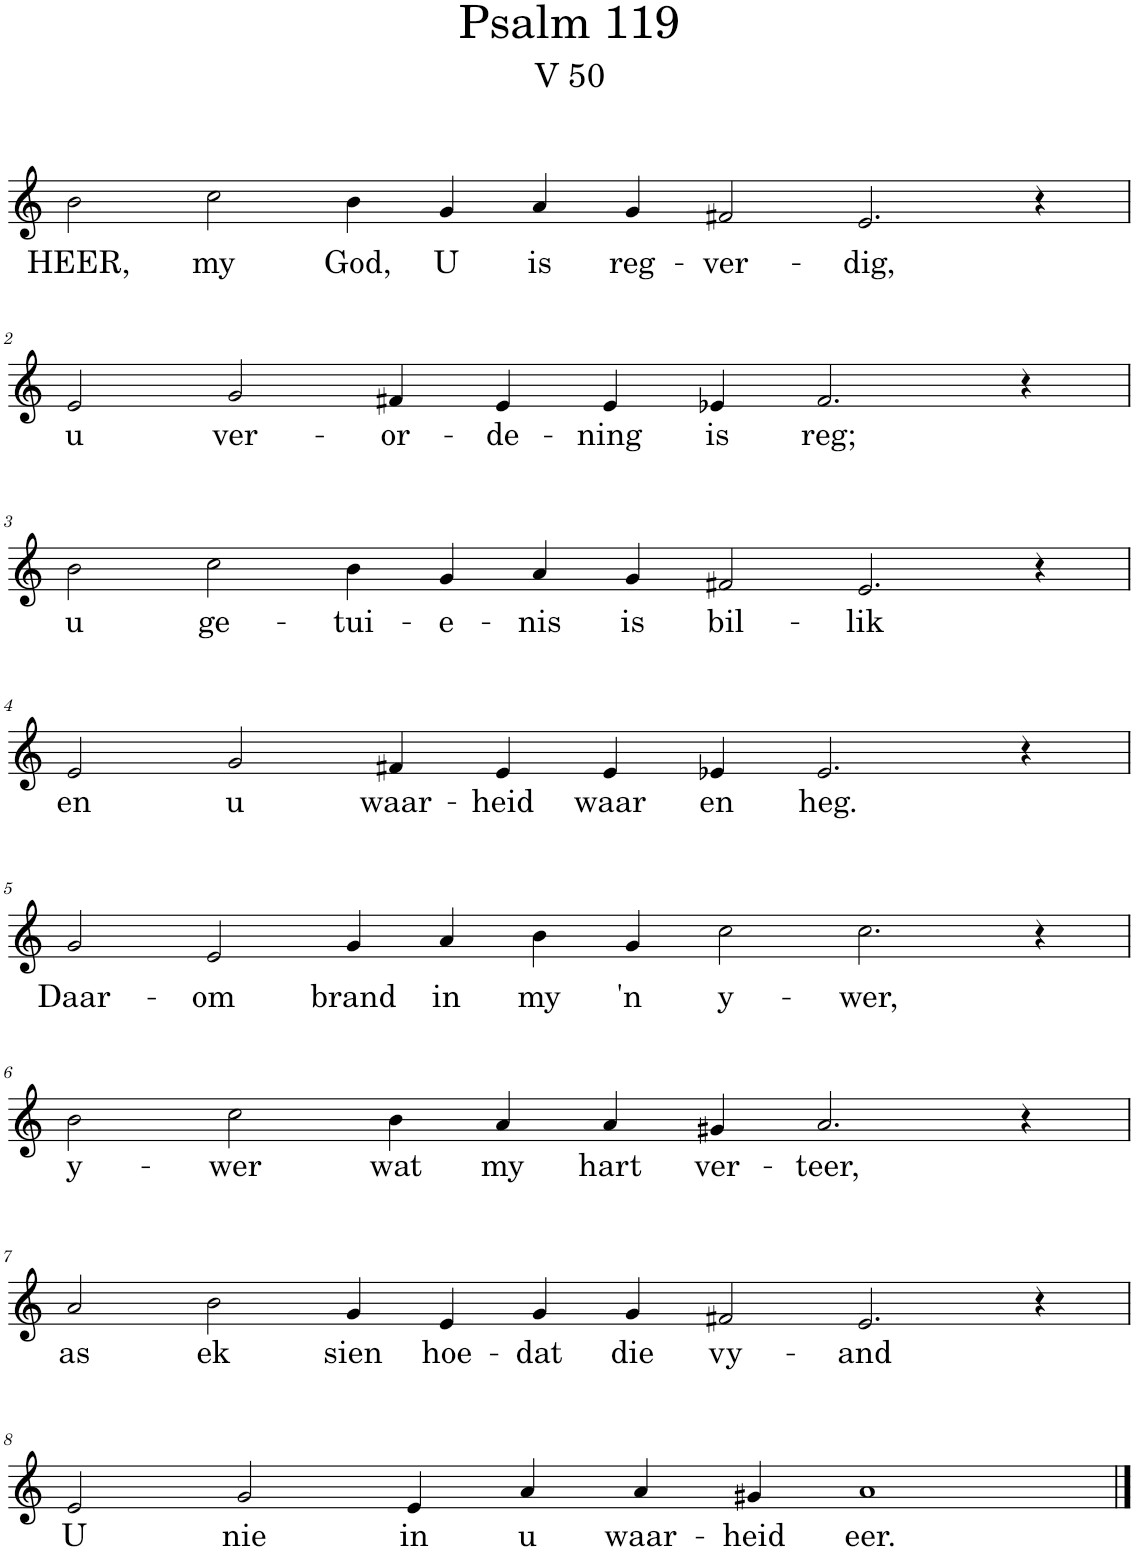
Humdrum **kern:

**kern	**text
*part1	*part1
*staff1	*staff1
*I"Pipe Organ	*
*I'Org.	*
*clefG2	*
*k[]	*
*M14/4	*
=1	=1
!	!LO:LY:b
2b\	HEER,
!	!LO:LY:b
2cc\	my
!	!LO:LY:b
4b\	God,
!	!LO:LY:b
4g/	U
!	!LO:LY:b
4a/	is
!	!LO:LY:b
4g/	reg-
!	!LO:LY:b
2f#X/	-ver-
!	!LO:LY:b
2.e/	-dig,
4r	.
!!LO:LB:g=z
=2	=2
*M12/4	*
!	!LO:LY:b
2e/	u
!	!LO:LY:b
2g/	ver-
!	!LO:LY:b
4f#X/	-or-
!	!LO:LY:b
4e/	-de-
!	!LO:LY:b
4e/	-ning
!	!LO:LY:b
4e-X/	is
!	!LO:LY:b
2.f#/	reg;
4r	.
!!LO:LB:g=z
=3	=3
*M14/4	*
!	!LO:LY:b
2b\	u
!	!LO:LY:b
2cc\	ge-
!	!LO:LY:b
4b\	-tui-
!	!LO:LY:b
4g/	-e-
!	!LO:LY:b
4a/	-nis
!	!LO:LY:b
4g/	is
!	!LO:LY:b
2f#X/	bil-
!	!LO:LY:b
2.e/	-lik
4r	.
!!LO:LB:g=z
=4	=4
*M12/4	*
!	!LO:LY:b
2e/	en
!	!LO:LY:b
2g/	u
!	!LO:LY:b
4f#X/	waar-
!	!LO:LY:b
4e/	-heid
!	!LO:LY:b
4e/	waar
!	!LO:LY:b
4e-X/	en
!	!LO:LY:b
2.e-/	heg.
4r	.
!!LO:LB:g=z
=5	=5
*M14/4	*
!	!LO:LY:b
2g/	Daar-
!	!LO:LY:b
2e/	-om
!	!LO:LY:b
4g/	brand
!	!LO:LY:b
4a/	in
!	!LO:LY:b
4b\	my
!	!LO:LY:b
4g/	'n
!	!LO:LY:b
2cc\	y-
!	!LO:LY:b
2.cc\	-wer,
4r	.
!!LO:LB:g=z
=6	=6
*M12/4	*
!	!LO:LY:b
2b\	y-
!	!LO:LY:b
2cc\	-wer
!	!LO:LY:b
4b\	wat
!	!LO:LY:b
4a/	my
!	!LO:LY:b
4a/	hart
!	!LO:LY:b
4g#X/	ver-
!	!LO:LY:b
2.a/	-teer,
4r	.
!!LO:LB:g=z
=7	=7
*M14/4	*
!	!LO:LY:b
2a/	as
!	!LO:LY:b
2b\	ek
!	!LO:LY:b
4g/	sien
!	!LO:LY:b
4e/	hoe-
!	!LO:LY:b
4g/	-dat
!	!LO:LY:b
4g/	die
!	!LO:LY:b
2f#X/	vy-
!	!LO:LY:b
2.e/	-and
4r	.
!!LO:LB:g=z
=8	=8
!	!LO:LY:b
2e/	U
!	!LO:LY:b
2g/	nie
!	!LO:LY:b
4e/	in
!	!LO:LY:b
4a/	u
!	!LO:LY:b
4a/	waar-
!	!LO:LY:b
4g#X/	-heid
!	!LO:LY:b
1a	eer.
==	==
*-	*-
